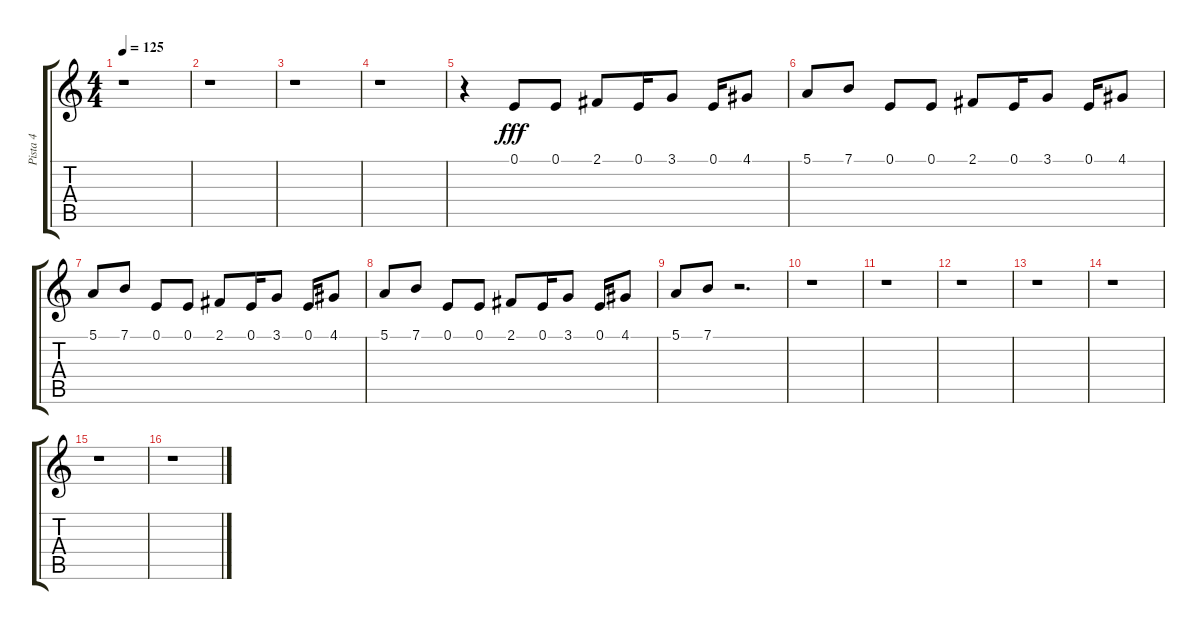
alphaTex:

\track ("Pista 4" "Pista 4") {instrument pad3polysynth}
\staff {score tabs}
\tuning (E4 B3 G3 D3 A2 E2) {hide}
\ts (4 4)
\tempo 125
\clef g2
\ks c
r.1{dy fff} |
r.1 |
r.1 |
r.1 |
r.4 0.1.8 0.1.8 2.1.8 0.1.16 3.1.8 0.1.16 4.1.8 |
5.1.8 7.1.8 0.1.8 0.1.8 2.1.8 0.1.16 3.1.8 0.1.16 4.1.8 |
5.1.8 7.1.8 0.1.8 0.1.8 2.1.8 0.1.16 3.1.8 0.1.16 4.1.8 |
5.1.8 7.1.8 0.1.8 0.1.8 2.1.8 0.1.16 3.1.8 0.1.16 4.1.8 |
5.1.8 7.1.8 r.2{d} |
r.1 |
r.1 |
r.1 |
r.1 |
r.1 |
r.1 |
r.1
